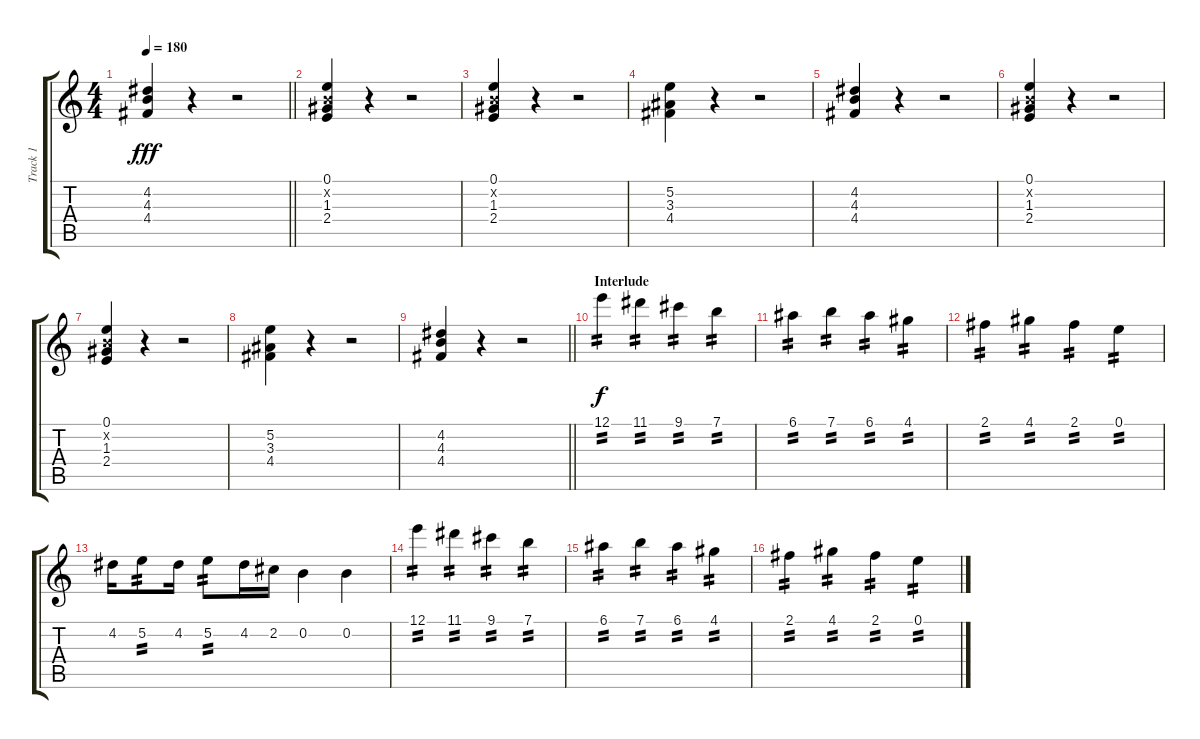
\track ("Track 1" "Track 1") {instrument electricguitarjazz}
\staff {score tabs}
\tuning (E4 B3 G3 D3 A2 E2) {hide}
\ts (4 4)
\tempo 180
\clef g2
\barLineRight lightlight
\ks c
(4.2 4.3 4.4).4{dy fff} r.4 r.2 |
(0.1 0.2{x} 1.3 2.4).4 r.4 r.2 |
(0.1 0.2{x} 1.3 2.4).4 r.4 r.2 |
(5.2 3.3 4.4).4 r.4 r.2 |
(4.2 4.3 4.4).4 r.4 r.2 |
(0.1 0.2{x} 1.3 2.4).4 r.4 r.2 |
(0.1 0.2{x} 1.3 2.4).4 r.4 r.2 |
(5.2 3.3 4.4).4 r.4 r.2 |
\barLineRight lightlight
(4.2 4.3 4.4).4 r.4 r.2 |
\section ("" "Interlude")
12.1.4{tp 2 dy f} 11.1.4{tp 2} 9.1.4{tp 2} 7.1.4{tp 2} |
6.1.4{tp 2} 7.1.4{tp 2} 6.1.4{tp 2} 4.1.4{tp 2} |
2.1.4{tp 2} 4.1.4{tp 2} 2.1.4{tp 2} 0.1.4{tp 2} |
4.2.16 5.2.8{tp 2} 4.2.16 5.2.8{tp 2} 4.2.16 2.2.16 0.2.4 0.2.4 |
12.1.4{tp 2} 11.1.4{tp 2} 9.1.4{tp 2} 7.1.4{tp 2} |
6.1.4{tp 2} 7.1.4{tp 2} 6.1.4{tp 2} 4.1.4{tp 2} |
2.1.4{tp 2} 4.1.4{tp 2} 2.1.4{tp 2} 0.1.4{tp 2}
